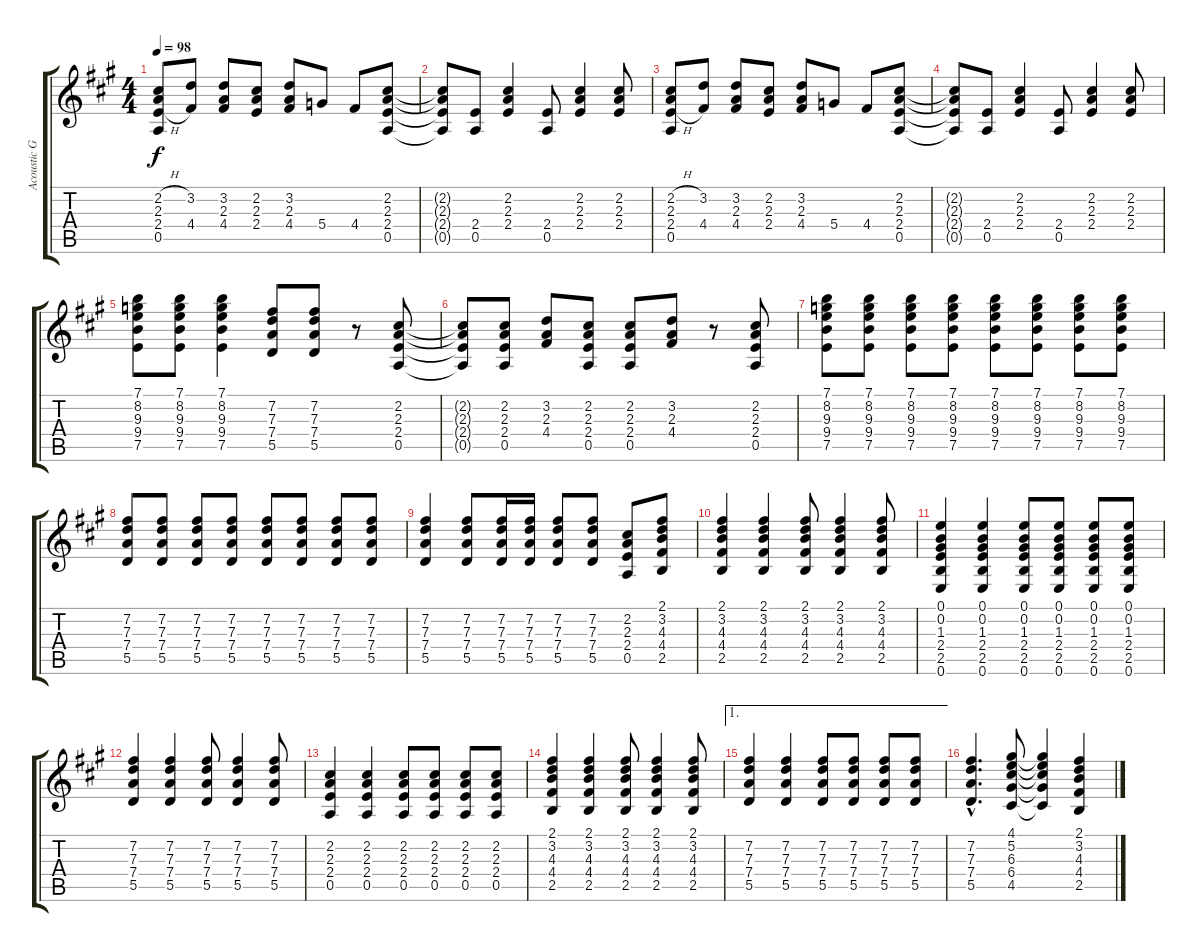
\track ("Acoustic Guitar" "Acoustic G") {instrument acousticguitarsteel}
\staff {score tabs}
\tuning (E4 B3 G3 D3 A2 E2) {hide}
\ts (4 4)
\tempo 98
\clef g2
\ks a
(2.2{h} 2.3 2.4{h} 0.5).8{dy f} (3.2 4.4).8 (3.2 2.3 4.4).8 (2.2 2.3 2.4).8 (3.2 2.3 4.4).8 5.4.8 4.4.8 (2.2 2.3 2.4 0.5).8 |
(2.2{t} 2.3{t} 2.4{t} 0.5{t}).8 (2.4 0.5).8 (2.2 2.3 2.4).4 (2.4 0.5).8 (2.2 2.3 2.4).4 (2.2 2.3 2.4).8 |
(2.2{h} 2.3 2.4{h} 0.5).8 (3.2 4.4).8 (3.2 2.3 4.4).8 (2.2 2.3 2.4).8 (3.2 2.3 4.4).8 5.4.8 4.4.8 (2.2 2.3 2.4 0.5).8 |
(2.2{t} 2.3{t} 2.4{t} 0.5{t}).8 (2.4 0.5).8 (2.2 2.3 2.4).4 (2.4 0.5).8 (2.2 2.3 2.4).4 (2.2 2.3 2.4).8 |
(7.1 8.2 9.3 9.4 7.5).8 (7.1 8.2 9.3 9.4 7.5).8 (7.1 8.2 9.3 9.4 7.5).4 (7.2 7.3 7.4 5.5).8 (7.2 7.3 7.4 5.5).8 r.8 (2.2 2.3 2.4 0.5).8 |
(2.2{t} 2.3{t} 2.4{t} 0.5{t}).8 (2.2 2.3 2.4 0.5).8 (3.2 2.3 4.4).8 (2.2 2.3 2.4 0.5).8 (2.2 2.3 2.4 0.5).8 (3.2 2.3 4.4).8 r.8 (2.2 2.3 2.4 0.5).8 |
(7.1 8.2 9.3 9.4 7.5).8 (7.1 8.2 9.3 9.4 7.5).8 (7.1 8.2 9.3 9.4 7.5).8 (7.1 8.2 9.3 9.4 7.5).8 (7.1 8.2 9.3 9.4 7.5).8 (7.1 8.2 9.3 9.4 7.5).8 (7.1 8.2 9.3 9.4 7.5).8 (7.1 8.2 9.3 9.4 7.5).8 |
(7.2 7.3 7.4 5.5).8 (7.2 7.3 7.4 5.5).8 (7.2 7.3 7.4 5.5).8 (7.2 7.3 7.4 5.5).8 (7.2 7.3 7.4 5.5).8 (7.2 7.3 7.4 5.5).8 (7.2 7.3 7.4 5.5).8 (7.2 7.3 7.4 5.5).8 |
(7.2 7.3 7.4 5.5).4 (7.2 7.3 7.4 5.5).8 (7.2 7.3 7.4 5.5).16 (7.2 7.3 7.4 5.5).16 (7.2 7.3 7.4 5.5).8 (7.2 7.3 7.4 5.5).8 (2.2 2.3 2.4 0.5).8 (2.1 3.2 4.3 4.4 2.5).8 |
(2.1 3.2 4.3 4.4 2.5).4 (2.1 3.2 4.3 4.4 2.5).4 (2.1 3.2 4.3 4.4 2.5).8 (2.1 3.2 4.3 4.4 2.5).4 (2.1 3.2 4.3 4.4 2.5).8 |
(0.1 0.2 1.3 2.4 2.5 0.6).4 (0.1 0.2 1.3 2.4 2.5 0.6).4 (0.1 0.2 1.3 2.4 2.5 0.6).8 (0.1 0.2 1.3 2.4 2.5 0.6).8 (0.1 0.2 1.3 2.4 2.5 0.6).8 (0.1 0.2 1.3 2.4 2.5 0.6).8 |
(7.2 7.3 7.4 5.5).4 (7.2 7.3 7.4 5.5).4 (7.2 7.3 7.4 5.5).8 (7.2 7.3 7.4 5.5).4 (7.2 7.3 7.4 5.5).8 |
(2.2 2.3 2.4 0.5).4 (2.2 2.3 2.4 0.5).4 (2.2 2.3 2.4 0.5).8 (2.2 2.3 2.4 0.5).8 (2.2 2.3 2.4 0.5).8 (2.2 2.3 2.4 0.5).8 |
(2.1 3.2 4.3 4.4 2.5).4 (2.1 3.2 4.3 4.4 2.5).4 (2.1 3.2 4.3 4.4 2.5).8 (2.1 3.2 4.3 4.4 2.5).4 (2.1 3.2 4.3 4.4 2.5).8 |
\ae 1
(7.2 7.3 7.4 5.5).4 (7.2 7.3 7.4 5.5).4 (7.2 7.3 7.4 5.5).8 (7.2 7.3 7.4 5.5).8 (7.2 7.3 7.4 5.5).8 (7.2 7.3 7.4 5.5).8 |
(7.2{hac} 7.3{hac} 7.4{hac} 5.5{hac}).4{d} (4.1 5.2 6.3 6.4 4.5).8 (4.1{t} 5.2{t} 6.3{t} 6.4{t} 4.5{t}).4 (2.1 3.2 4.3 4.4 2.5).4
